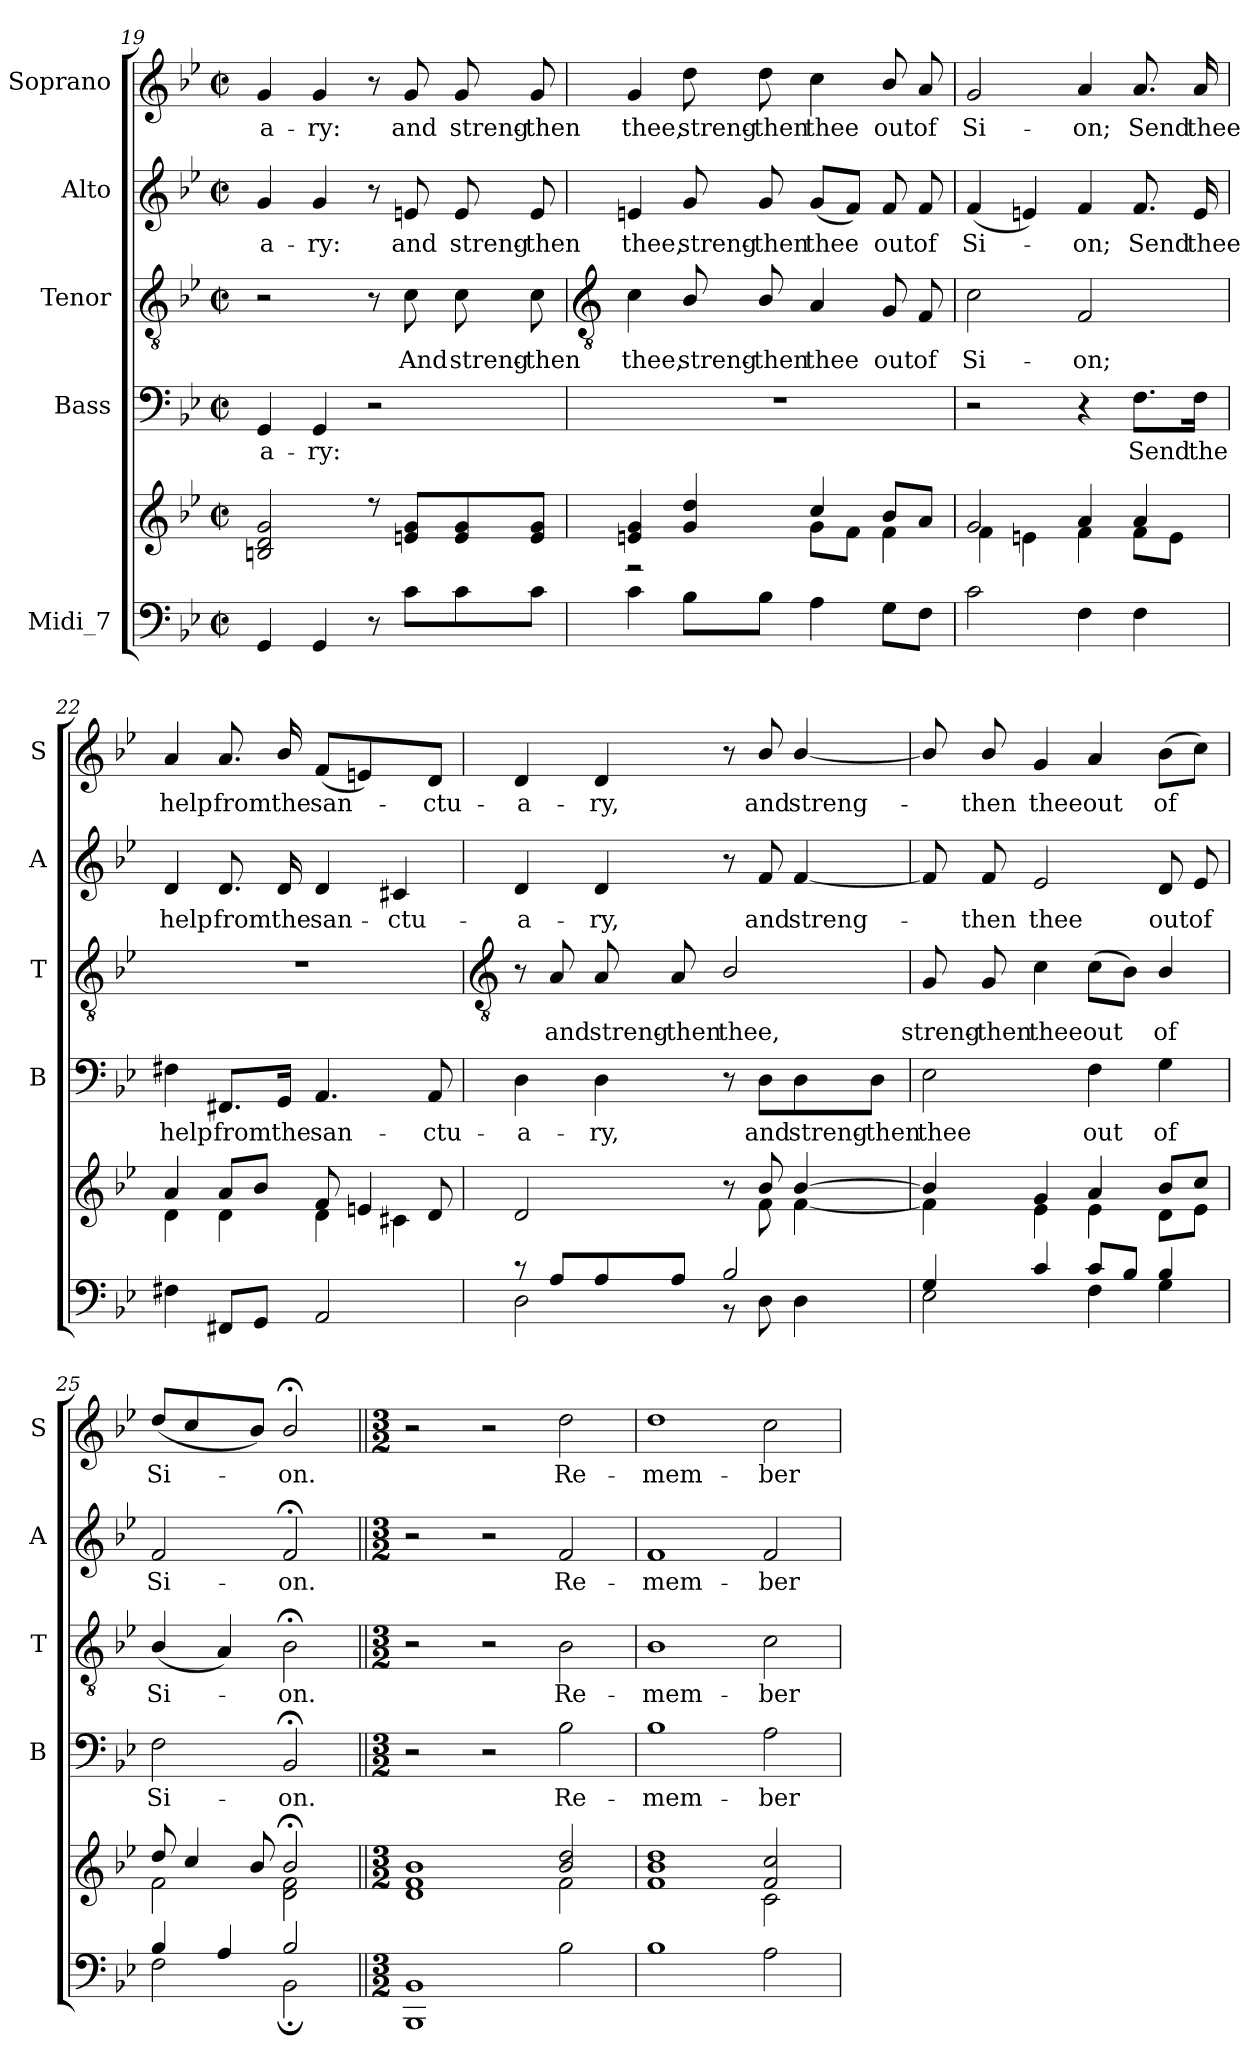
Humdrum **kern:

**kern	**kern	**kern	**text	**kern	**text	**kern	**text	**kern	**text
*part5	*part5	*part4	*part4	*part3	*part3	*part2	*part2	*part1	*part1
*staff6	*staff5	*staff4	*staff4	*staff3	*staff3	*staff2	*staff2	*staff1	*staff1
*I"Midi_7	*	*I"Bass	*	*I"Tenor	*	*I"Alto	*	*I"Soprano	*
*	*	*I'B	*	*I'T	*	*I'A	*	*I'S	*
*clefF4	*clefG2	*clefF4	*	*clefGv2	*	*clefG2	*	*clefG2	*
*k[b-e-]	*k[b-e-]	*k[b-e-]	*	*k[b-e-]	*	*k[b-e-]	*	*k[b-e-]	*
*B-:	*B-:	*B-:	*	*B-:	*	*B-:	*	*B-:	*
*M2/2	*M2/2	*M2/2	*	*M2/2	*	*M2/2	*	*M2/2	*
*met(c|)	*met(c|)	*met(c|)	*	*met(c|)	*	*met(c|)	*	*met(c|)	*
=19	=19	=19	=19	=19	=19	=19	=19	=19	=19
*	*^	*	*	*	*	*	*	*	*
!	!	!	!	!LO:LY:b	!	!	!	!LO:LY:b	!	!LO:LY:b
4GG	2Bn/ 2d/ 2g/	1ryy	4GG	-a-	2r	.	4g	-a-	4g	-a-
!	!	!	!	!LO:LY:b	!	!	!	!LO:LY:b	!	!LO:LY:b
4GG	.	.	4GG	-ry:	.	.	4g	-ry:	4g	-ry:
8r	8r	.	2r	.	8r	.	8r	.	8r	.
!	!	!	!	!	!	!LO:LY:b	!	!LO:LY:b	!	!LO:LY:b
8cL	8en/ 8g/L	.	.	.	8c	And	8en	and	8g	and
!	!	!	!	!	!	!LO:LY:b	!	!LO:LY:b	!	!LO:LY:b
8c	8e/ 8g/	.	.	.	8c	streng-	8e	streng-	8g	streng-
!	!	!	!	!	!	!LO:LY:b	!	!LO:LY:b	!	!LO:LY:b
8cJ	8e/ 8g/J	.	.	.	8c	-then	8e	-then	8g	-then
!!LO:LB:g=z
=20	=20	=20	=20	=20	=20	=20	=20	=20	=20	=20
*	*	*	*	*	*clefGv2	*	*	*	*	*
!	!	!	!	!	!	!LO:LY:b	!	!LO:LY:b	!	!LO:LY:b
4c	4en/ 4g/	2r	1r	.	4c	thee,	4en	thee,	4g	thee,
!	!	!	!	!	!	!LO:LY:b	!	!LO:LY:b	!	!LO:LY:b
8B-L	4g/ 4dd/	.	.	.	8B-/	streng-	8g	streng-	8dd	streng-
!	!	!	!	!	!	!LO:LY:b	!	!LO:LY:b	!	!LO:LY:b
8B-J	.	.	.	.	8B-/	-then	8g	-then	8dd	-then
!	!	!	!	!	!	!LO:LY:b	!	!LO:LY:b	!	!LO:LY:b
4A	4cc/	8g\L	.	.	4A	thee	(<8gL	thee	4cc	thee
.	.	8f\J	.	.	.	.	8fJ)	.	.	.
!	!	!	!	!	!	!LO:LY:b	!	!LO:LY:b	!	!LO:LY:b
8GL	8b-/L	4f\	.	.	8G	out	8f	out	8b-/	out
!	!	!	!	!	!	!LO:LY:b	!	!LO:LY:b	!	!LO:LY:b
8FJ	8a/J	.	.	.	8F	of	8f	of	8a	of
=21	=21	=21	=21	=21	=21	=21	=21	=21	=21	=21
!	!	!	!	!	!	!LO:LY:b	!	!LO:LY:b	!	!LO:LY:b
2c	2g/	4f\	2r	.	2c	Si-	(<4f	Si-	2g	Si-
.	.	4en\	.	.	.	.	4en)	.	.	.
!	!	!	!	!	!	!LO:LY:b	!	!LO:LY:b	!	!LO:LY:b
4F	4a/	4f\	4r	.	2F	-on;	4f	on;	4a	-on;
!	!	!	!	!LO:LY:b	!	!	!	!LO:LY:b	!	!LO:LY:b
4F	4a/	8f\L	8.F\L	Send	.	.	8.f	Send	8.a	Send
.	.	8e\J	.	.	.	.	.	.	.	.
!	!	!	!	!LO:LY:b	!	!	!	!LO:LY:b	!	!LO:LY:b
.	.	.	16F\Jk	the	.	.	16e	thee	16a	thee
=22	=22	=22	=22	=22	=22	=22	=22	=22	=22	=22
!	!	!	!	!LO:LY:b	!	!	!	!LO:LY:b	!	!LO:LY:b
4F#X	4a/	4d\	4F#X	help	1r	.	4d	help	4a	help
!	!	!	!	!LO:LY:b	!	!	!	!LO:LY:b	!	!LO:LY:b
8FF#XL	8a/L	4d\	8.FF#X/L	from	.	.	8.d	from	8.a	from
8GGJ	8b-/J	.	.	.	.	.	.	.	.	.
!	!	!	!	!LO:LY:b	!	!	!	!LO:LY:b	!	!LO:LY:b
.	.	.	16GG/Jk	the	.	.	16d	the	16b-/	the
!	!	!	!	!LO:LY:b	!	!	!	!LO:LY:b	!	!LO:LY:b
2AA	8f/	4d\	4.AA	san-	.	.	4d	san-	(<8fL	san-
.	4en/	.	.	.	.	.	.	.	4en)	.
!	!	!	!	!	!	!	!	!LO:LY:b	!	!
.	.	4c#X\	.	.	.	.	4c#X	-ctu-	.	.
!	!	!	!	!LO:LY:b	!	!	!	!	!	!LO:LY:b
.	8d/	.	8AA	-ctu-	.	.	.	.	8dJ	ctu-
!!LO:LB:g=z
=23	=23	=23	=23	=23	=23	=23	=23	=23	=23	=23
*	*	*	*	*	*clefGv2	*	*	*	*	*
*^	*	*	*	*	*	*	*	*	*	*
!	!	!	!	!	!LO:LY:b	!	!	!	!LO:LY:b	!	!LO:LY:b
8r	2D	2d/	2ryy	4D	-a-	8r	.	4d	-a-	4d	-a-
!	!	!	!	!	!	!	!LO:LY:b	!	!	!	!
8A/L	.	.	.	.	.	8A	and	.	.	.	.
!	!	!	!	!	!LO:LY:b	!	!LO:LY:b	!	!LO:LY:b	!	!LO:LY:b
8A/	.	.	.	4D	-ry,	8A	streng-	4d	-ry,	4d	-ry,
!	!	!	!	!	!	!	!LO:LY:b	!	!	!	!
8A/J	.	.	.	.	.	8A	-then	.	.	.	.
!	!	!	!	!	!	!	!LO:LY:b	!	!	!	!
2B-/	8r	8r	8ryy	8r	.	2B-/	thee,	8r	.	8r	.
!	!	!	!	!	!LO:LY:b	!	!	!	!LO:LY:b	!	!LO:LY:b
.	8D	8b-/	8f\	8D\L	and	.	.	8f	and	8b-/	and
!	!	!	!	!	!LO:LY:b	!	!	!	!LO:LY:b	!	!LO:LY:b
.	4D	[4b-/	[4f\	8D\	streng-	.	.	[4f	streng-	[4b-/	streng-
!	!	!	!	!	!LO:LY:b	!	!	!	!	!	!
.	.	.	.	8D\J	-then	.	.	.	.	.	.
=24	=24	=24	=24	=24	=24	=24	=24	=24	=24	=24	=24
!	!	!	!	!	!LO:LY:b	!	!LO:LY:b	!	!	!	!
4G/	2E-	4b-/]	4f\]	2E-	thee	8G	streng-	8f]	.	8b-/]	.
!	!	!	!	!	!	!	!LO:LY:b	!	!LO:LY:b	!	!LO:LY:b
.	.	.	.	.	.	8G	-then	8f	then	8b-/	then
!	!	!	!	!	!	!	!LO:LY:b	!	!LO:LY:b	!	!LO:LY:b
4c/	.	4g/	4e-\	.	.	4c	thee	2e-	thee	4g	thee
!	!	!	!	!	!LO:LY:b	!	!LO:LY:b	!	!	!	!LO:LY:b
8c/L	4F	4a/	4e-\	4F	out	(>8cL	out	.	.	4a	out
8B-/J	.	.	.	.	.	8B-J)	.	.	.	.	.
!	!	!	!	!	!LO:LY:b	!	!LO:LY:b	!	!LO:LY:b	!	!LO:LY:b
4B-/	4G	8b-/L	8d\L	4G	of	4B-/	of	8d	out	(>8b-L	of
!	!	!	!	!	!	!	!	!	!LO:LY:b	!	!
.	.	8cc/J	8e-\J	.	.	.	.	8e-	of	8ccJ)	.
=25	=25	=25	=25	=25	=25	=25	=25	=25	=25	=25	=25
!	!	!	!	!	!LO:LY:b	!	!LO:LY:b	!	!LO:LY:b	!	!LO:LY:b
4B-/	2F	8dd/	2f\	2F	Si-	(<4B-/	Si-	2f	Si-	(>8ddL	Si-
.	.	4cc/	.	.	.	.	.	.	.	4cc	.
4A/	.	.	.	.	.	4A)	.	.	.	.	.
.	.	8b-/	.	.	.	.	.	.	.	8b-/J)	.
!	!	!	!	!	!LO:LY:b	!	!LO:LY:b	!	!LO:LY:b	!	!LO:LY:b
2B-/	2BB-;\	2b-;</	2d\ 2f\	2BB-;<	-on.	2B-;<\	on.	2f;<	-on.	2b-;</	on.
=26||	=26||	=26||	=26||	=26||	=26||	=26||	=26||	=26||	=26||	=26||	=26||
*M3/2	*	*M3/2	*	*M3/2	*	*M3/2	*	*M3/2	*	*M3/2	*
!LO:N:vis=1	!	!	!	!	!	!	!	!	!	!	!
1.ryy	1BBB- 1BB-	2ryy	1d\ 1f\ 1b-\	2r	.	2r	.	2r	.	2r	.
.	.	2ryy	.	2r	.	2r	.	2r	.	2r	.
!	!	!	!	!	!LO:LY:b	!	!LO:LY:b	!	!LO:LY:b	!	!LO:LY:b
.	2B-	2b-/ 2dd/	2f\	2B-	Re-	2B-	Re-	2f	Re-	2dd	Re-
=27	=27	=27	=27	=27	=27	=27	=27	=27	=27	=27	=27
!LO:N:vis=1	!	!	!	!	!LO:LY:b	!	!LO:LY:b	!	!LO:LY:b	!	!LO:LY:b
1.ryy	1B-	1b-/ 1dd/	1f\	1B-	-mem-	1B-	-mem-	1f	-mem-	1dd	-mem-
!	!	!	!	!	!LO:LY:b	!	!LO:LY:b	!	!LO:LY:b	!	!LO:LY:b
.	2A	2f/ 2cc/	2c\	2A	-ber	2c	-ber	2f	-ber	2cc	-ber
*v	*v	*	*	*	*	*	*	*	*	*	*
*	*v	*v	*	*	*	*	*	*	*	*
=	=	=	=	=	=	=	=	=	=
*-	*-	*-	*-	*-	*-	*-	*-	*-	*-
